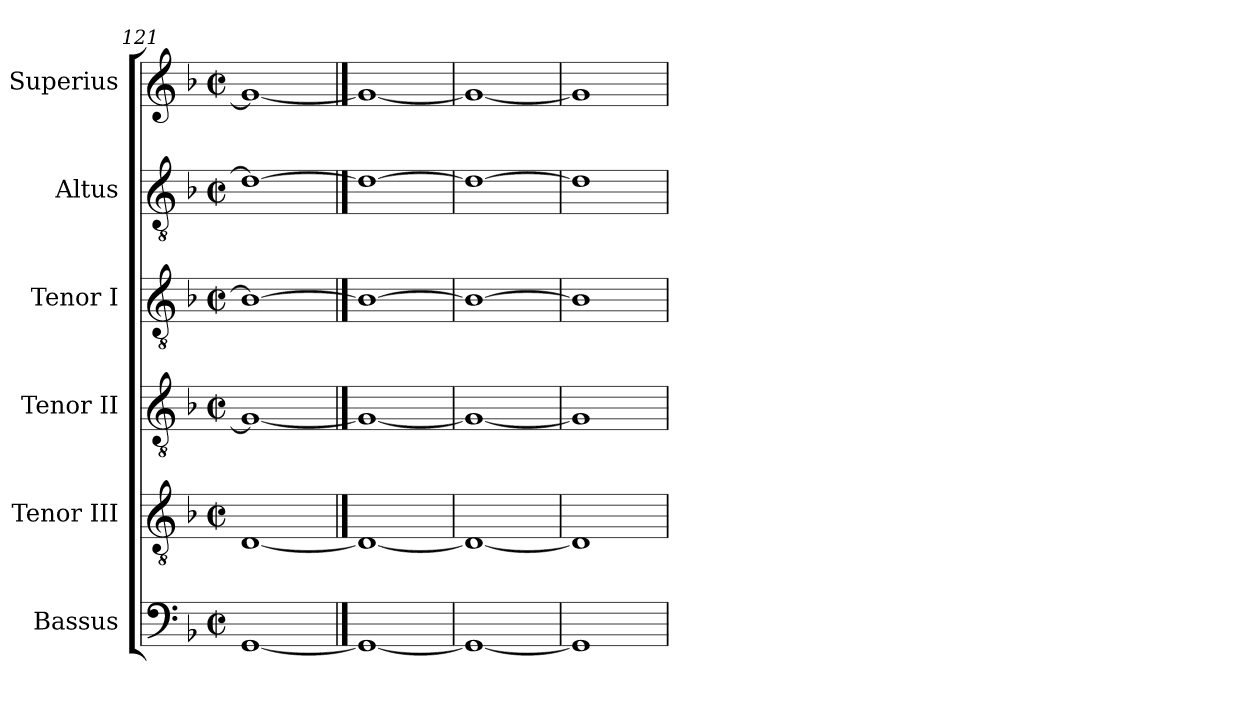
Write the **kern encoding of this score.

**kern	**kern	**kern	**kern	**kern	**kern
*part6	*part5	*part4	*part3	*part2	*part1
*staff6	*staff5	*staff4	*staff3	*staff2	*staff1
*I"Bassus	*I"Tenor III	*I"Tenor II	*I"Tenor I	*I"Altus	*I"Superius
*I'B.	*I'T.	*I'T.	*I'T.	*I'T.	*I'S.
*clefF4	*clefGv2	*clefGv2	*clefGv2	*clefGv2	*clefG2
*	*ITrd7c12	*ITrd7c12	*ITrd7c12	*ITrd7c12	*
*k[b-]	*k[b-]	*k[b-]	*k[b-]	*k[b-]	*k[b-]
*F:	*F:	*F:	*F:	*F:	*F:
*M2/2	*M2/2	*M2/2	*M2/2	*M2/2	*M2/2
*met(c|)	*met(c|)	*met(c|)	*met(c|)	*met(c|)	*met(c|)
=121	=121	=121	=121	=121	=121
[1GGi	[1DDi	1GGi_<	1BB-i_>	1Di_>	1gi_<
==122	==122	==122	==122	==122	==122
1GGi_	1DDi_	1GGi_	1BB-i_	1Di_	1gi_
=123	=123	=123	=123	=123	=123
1GGi_	1DDi_	1GGi_	1BB-i_	1Di_	1gi_
=124	=124	=124	=124	=124	=124
1GGi]	1DDi]	1GGi]	1BB-i]	1Di]	1gi]
=	=	=	=	=	=
*-	*-	*-	*-	*-	*-
